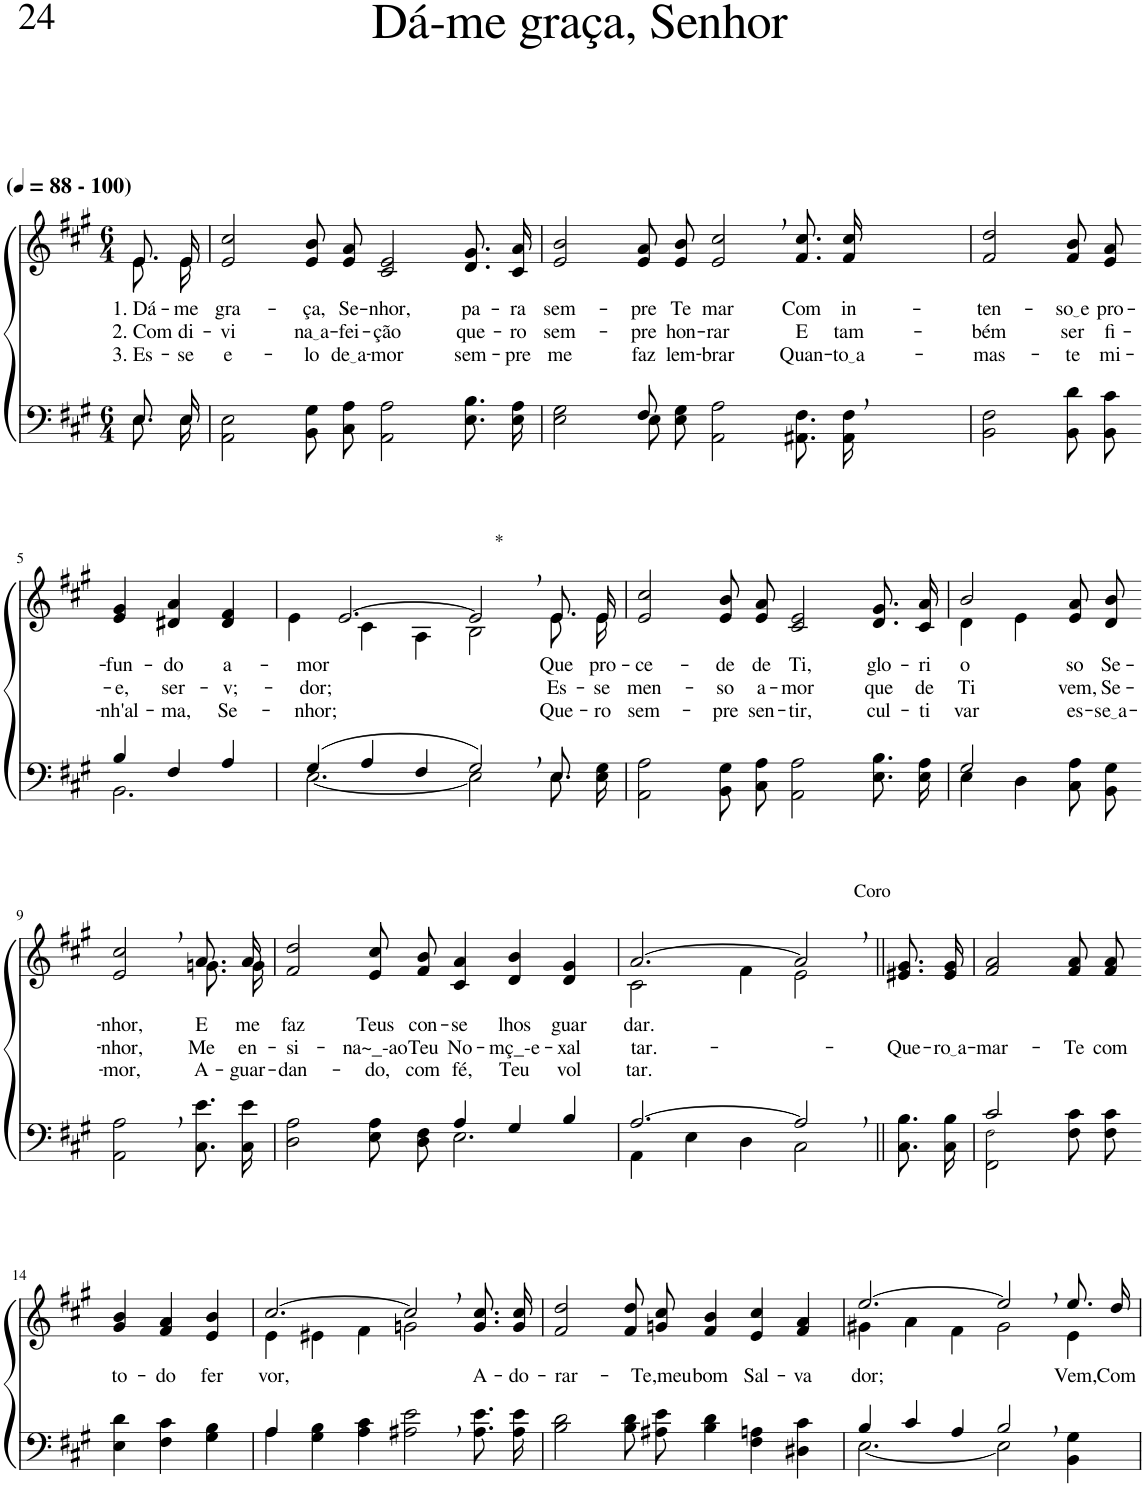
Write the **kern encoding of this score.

**kern	**kern	**text	**text	**text
*part2	*part1	*part1	*part1	*part1
*staff2	*staff1	*staff1	*staff1	*staff1
*I"Parte III e IV	*I"Parte I e II	*	*	*
*clefF4	*clefG2	*	*	*
*Trd1c2	*Trd1c2	*	*	*
*k[f#c#g#]	*k[f#c#g#]	*	*	*
*M6/4	*M6/4	*	*	*
*MM88	*MM88	*	*	*
=1	=1	=1	=1	=1
*^	*	*	*	*
!	!	!LO:TX:a:B:t=(	!	!	!
!	!	!LO:TX:a:B:t=- 100)	!	!	!
!	!	!	!LO:LY:b	!LO:LY:b	!LO:LY:b
*	*	*^	*	*	*
8.E/L	8.E\L	8.e/L	8.e\L	1. Dá-	2. Com	3. Es-
!	!	!	!	!LO:LY:b	!LO:LY:b	!LO:LY:b
16E/Jk	16E\Jk	16e/Jk	16e\Jk	-me	di-	-se
=2	=2	=2	=2	=2	=2	=2
!	!	!	!	!LO:LY:b	!LO:LY:b	!LO:LY:b
*v	*v	*	*	*	*	*
*	*v	*v	*	*	*
2AA\ 2E\	2e/ 2cc#/	gra-	-vi	e-
!	!	!LO:LY:b	!LO:LY:b	!LO:LY:b
8BB\ 8G#\L	8e/ 8b/L	-ça,	na a	-lo
!	!	!LO:LY:b	!LO:LY:b	!LO:LY:b
8C#\ 8A\J	8e/ 8a/J	Se-	-fei-	de a
!	!	!LO:LY:b	!LO:LY:b	!LO:LY:b
2AA\ 2A\	2c#/ 2e/	-nhor,	-ção	-mor
!	!	!LO:LY:b	!LO:LY:b	!LO:LY:b
8.E\ 8.B\L	8.d/ 8.g#/L	pa-	que-	sem-
!	!	!LO:LY:b	!LO:LY:b	!LO:LY:b
16E\ 16A\Jk	16c#/ 16a/Jk	-ra	-ro	-pre
=3	=3	=3	=3	=3
*^	*	*	*	*
!	!	!	!LO:LY:b	!LO:LY:b	!LO:LY:b
2ryy	2E\ 2G#\	2e/ 2b/	sem-	sem-	me
!	!	!	!LO:LY:b	!LO:LY:b	!LO:LY:b
8F#/	8E\L	8e/ 8a/L	-pre	-pre	faz
!	!	!	!LO:LY:b	!LO:LY:b	!LO:LY:b
2..ryy	8E\ 8G#\J	8e/ 8b/J	Te	hon-	lem-
!	!	!	!LO:LY:b	!LO:LY:b	!LO:LY:b
.	2AA\ 2A\	2e/, 2cc#/,	mar	-rar	-brar
!	!	!	!LO:LY:b	!LO:LY:b	!LO:LY:b
.	8.AA#X/ 8.F#/L	8.f#/ 8.cc#/L	Com	E	Quan-
!	!	!	!LO:LY:b	!LO:LY:b	!LO:LY:b
.	16AA#/ 16F#/Jk	16f#/ 16cc#/Jk	in-	tam-	to a
=4	=4	=4	=4	=4	=4
!	!	!	!LO:LY:b	!LO:LY:b	!LO:LY:b
*v	*v	*	*	*	*
2BB\ 2F#\	2f#/ 2dd/	-ten-	-bém	-mas-
!	!	!LO:LY:b	!LO:LY:b	!LO:LY:b
8BB\ 8d\L	8f#/ 8b/L	so e	ser	-te
!	!	!LO:LY:b	!LO:LY:b	!LO:LY:b
8BB\ 8c#\J	8e/ 8a/J	pro-	fi-	mi-
!!LO:LB:g=z
=5-	=5-	=5-	=5-	=5-
*^	*	*	*	*
!	!	!	!LO:LY:b	!LO:LY:b	!LO:LY:b
4B/	2.BB\	4e/ 4g#/	-fun-	-e,	-nh'al-
!	!	!	!LO:LY:b	!LO:LY:b	!LO:LY:b
4F#/	.	4d#X/ 4a/	-do	ser-	-ma,
!	!	!	!LO:LY:b	!LO:LY:b	!LO:LY:b
4A/	.	4d#/ 4f#/	a-	-v;-	Se-
=6	=6	=6	=6	=6	=6
!	!	!	!LO:LY:b	!LO:LY:b	!LO:LY:b
*	*	*^	*	*	*
(4G#/	[2.E\	[2.e/	4e\	-mor	-dor;	-nhor;
4A/	.	.	4c#\	.	.	.
4F#/	.	.	4A\	.	.	.
!	!	!LO:TX:a:t=*	!	!	!	!
2G#,/)	2E\]	2e,/]	2B\	.	.	.
!	!	!	!	!LO:LY:b	!LO:LY:b	!LO:LY:b
8.E\L	8.E\	8.e/L	8.e\L	Que	Es-	Que-
!	!	!	!	!LO:LY:b	!LO:LY:b	!LO:LY:b
16E\ 16G#\Jk	16ryy	16e/Jk	16e\Jk	pro-	-se	-ro
=7	=7	=7	=7	=7	=7	=7
!	!	!	!	!LO:LY:b	!LO:LY:b	!LO:LY:b
*v	*v	*	*	*	*	*
*	*v	*v	*	*	*
2AA\ 2A\	2e/ 2cc#/	-ce-	men-	sem-
!	!	!LO:LY:b	!LO:LY:b	!LO:LY:b
8BB\ 8G#\L	8e/ 8b/L	-de	-so	-pre
!	!	!LO:LY:b	!LO:LY:b	!LO:LY:b
8C#\ 8A\J	8e/ 8a/J	de	a-	sen-
!	!	!LO:LY:b	!LO:LY:b	!LO:LY:b
2AA\ 2A\	2c#/ 2e/	Ti,	-mor	-tir,
!	!	!LO:LY:b	!LO:LY:b	!LO:LY:b
8.E\ 8.B\L	8.d/ 8.g#/L	glo-	que	cul-
!	!	!LO:LY:b	!LO:LY:b	!LO:LY:b
16E\ 16A\Jk	16c#/ 16a/Jk	-ri-	de	-ti-
=8	=8	=8	=8	=8
*^	*^	*	*	*
!	!	!	!	!LO:LY:b	!LO:LY:b	!LO:LY:b
2G#/	4E\	2b/	4d\	-o-	Ti	-var
.	4D\	.	4e\	.	.	.
!	!	!	!	!LO:LY:b	!LO:LY:b	!LO:LY:b
4ryy	8C#\ 8A\L	8e/ 8a/L	4ryy	-so	vem,	es-
!	!	!	!	!LO:LY:b	!LO:LY:b	!LO:LY:b
.	8BB\ 8G#\J	8d/ 8b/J	.	Se-	Se-	se a
!!LO:LB:g=z	!!
=9-	=9-	=9-	=9-	=9-	=9-	=9-
!	!	!	!	!LO:LY:b	!LO:LY:b	!LO:LY:b
*v	*v	*	*	*	*	*
2AA\, 2A\,	2e/, 2cc#/,	2ryy	-nhor,	-nhor,	-mor,
!	!	!	!LO:LY:b	!LO:LY:b	!LO:LY:b
8.C#\ 8.e\L	8.a/L	8.gn\L	E	Me	A-
!	!	!	!LO:LY:b	!LO:LY:b	!LO:LY:b
16C#\ 16e\Jk	16a/Jk	16g\Jk	me	en-	-guar-
=10	=10	=10	=10	=10	=10
*^	*	*	*	*	*
!	!	!	!	!LO:LY:b	!LO:LY:b	!LO:LY:b
*	*	*v	*v	*	*	*
2.ryy	2D\ 2A\	2f#/ 2dd/	faz	-si-	-dan-
!	!	!	!LO:LY:b	!LO:LY:b	!LO:LY:b
.	8E\ 8A\L	8e/ 8cc#/L	Teus	-na~_-ao	-do,
!	!	!	!LO:LY:b	!LO:LY:b	!LO:LY:b
.	8D\ 8F#\J	8f#/ 8b/J	con-	Teu	com
!	!	!	!LO:LY:b	!LO:LY:b	!LO:LY:b
4A/	2.E\	4c#/ 4a/	-se	No-	fé,
!	!	!	!LO:LY:b	!LO:LY:b	!LO:LY:b
4G#/	.	4d/ 4b/	lhos	-mç_-e-	Teu
!	!	!	!LO:LY:b	!LO:LY:b	!LO:LY:b
4B/	.	4d/ 4g#/	guar-	-xal-	vol-
=11	=11	=11	=11	=11	=11
*	*	*^	*	*	*
!	!	!	!	!LO:LY:b	!LO:LY:b	!LO:LY:b
[2.A/	4AA\	[2.a/	2c#\	-dar.	tar.-	tar.
.	4E\	.	.	.	.	.
.	4D\	.	4f#\	.	.	.
!	!	!LO:TX:a:t=Coro	!	!	!	!
2A,/]	2C#\	2a,/]	2e\	.	.	.
=12||	=12||	=12||	=12||	=12||	=12||	=12||
!	!	!	!	!	!LO:LY:b	!
*v	*v	*	*	*	*	*
*	*v	*v	*	*	*
8.C#\ 8.B\L	8.e#X/ 8.g#/L	.	-Que-	.
!	!	!	!LO:LY:b	!
16C#\ 16B\Jk	16e#/ 16g#/Jk	.	ro a	.
=13	=13	=13	=13	=13
*^	*	*	*	*
!	!	!	!	!LO:LY:b	!
2c#/	2FF#\ 2F#!\	2f#/ 2a/	.	-mar-	.
!	!	!	!	!LO:LY:b	!
8F#\ 8c#\L	4ryy	8f#/ 8a/L	.	-Te	.
!	!	!	!	!LO:LY:b	!
8F#\ 8c#\J	.	8f#/ 8a/J	.	com	.
*v	*v	*	*	*	*
!!LO:LB:g=z
=14-	=14-	=14-	=14-	=14-
!	!	!LO:LY:b	!	!
4E\ 4d\	4g#/ 4b/	to-	.	.
!	!	!LO:LY:b	!	!
4F#\ 4c#\	4f#/ 4a/	-do	.	.
!	!	!LO:LY:b	!	!
4G#\ 4B\	4e/ 4b/	fer-	.	.
=15	=15	=15	=15	=15
*^	*^	*	*	*
!	!	!	!	!LO:LY:b	!	!
4A\	4A/	[2.cc#/	4e\	-vor,	.	.
4G#\ 4B\	1ryy	.	4e#X\	.	.	.
4A\ 4c#\	.	.	4f#\	.	.	.
2A#X\, 2e\,	.	2cc#,/]	2gn\	.	.	.
!	!	!	!	!LO:LY:b	!	!
8.A#\ 8.e\L	4ryy	8.g/ 8.cc#/L	4ryy	A-	.	.
!	!	!	!	!LO:LY:b	!	!
16A#\ 16e\Jk	.	16g/ 16cc#/Jk	.	-do-	.	.
*v	*v	*	*	*	*	*
*	*v	*v	*	*	*
=16	=16	=16	=16	=16
!	!	!LO:LY:b	!	!
2B\ 2d\	2f#/ 2dd/	-rar-	.	.
8B\ 8d\L	8f#/ 8dd/L	.	.	.
!	!	!LO:LY:b	!	!
8A#X\ 8e\J	8gn/ 8cc#/J	-Te,meu	.	.
!	!	!LO:LY:b	!	!
4B\ 4d\	4f#/ 4b/	bom	.	.
!	!	!LO:LY:b	!	!
4F#\ 4An\	4e/ 4cc#/	Sal-	.	.
!	!	!LO:LY:b	!	!
4D#X\ 4c#\	4f#/ 4a/	-va-	.	.
=17	=17	=17	=17	=17
*^	*^	*	*	*
!	!	!	!	!LO:LY:b	!	!
4B/	[2.E\	[2.ee/	4g#X\	-dor;	.	.
4c#/	.	.	4a\	.	.	.
4A/	.	.	4f#\	.	.	.
2B,/	2E\]	2ee,/]	2g#\	.	.	.
!	!	!	!	!LO:LY:b	!	!
4ryy	4BB\ 4G#\	8.ee/L	4e\	Vem,	.	.
!	!	!	!	!LO:LY:b	!	!
.	.	16dd/Jk	.	Com	.	.
*v	*v	*	*	*	*	*
*	*v	*v	*	*	*
=	=	=	=	=
*-	*-	*-	*-	*-
